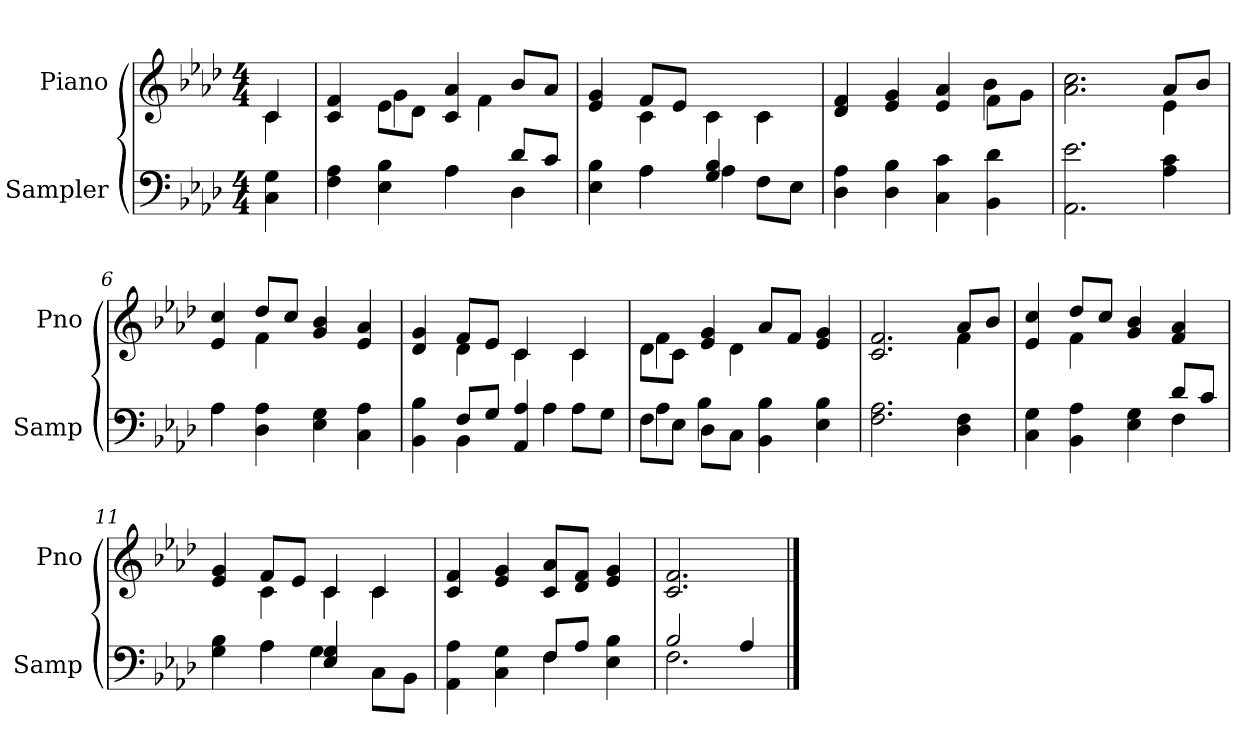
**kern	**kern
*part2	*part1
*staff2	*staff1
*I"Sampler	*I"Piano
*I'Samp	*I'Pno
*clefF4	*clefG2
*k[b-e-a-d-]	*k[b-e-a-d-]
*A-:	*A-:
*M4/4	*M4/4
=1	=1
*	*^
4C 4G	4c/	4c
=2	=2	=2
*^	*	*
4F 4A-	2ryy	4c 4f	4ryy
4E- 4B-	.	8e-\L	4g
.	.	8d-\J	.
4A-\	4A-	4c 4a-	8ryy
.	.	.	4f
8d-/L	4D-	8b-/L	.
8c/J	.	8a-/J	8ryy
=3	=3	=3	=3
4E- 4B-	4ryy	4e- 4g	4ryy
4A-\	4A-	8f/L	4c
.	.	8e-/J	.
4G 4B-	4A-	4c\	4c
8F\L	4ryy	4c\	4c
8E-\J	.	.	.
*v	*v	*	*
=4	=4	=4
4D- 4A-	4d- 4f	2.ryy
4D- 4B-	4e- 4g	.
4C 4c	4e- 4a-	.
4BB- 4d-	8f\L	4b-
.	8g\J	.
=5	=5	=5
2.AA- 2.e-	2.a- 2.cc	2.ryy
4A- 4c	8a-/L	4e-
.	8b-/J	.
=6	=6	=6
*^	*	*
4A-\	4A-	4e- 4cc	4ryy
4D- 4A-	2.ryy	8dd-/L	4f
.	.	8cc/J	.
4E- 4G	.	4g 4b-	2ryy
4C 4A-	.	4e- 4a-	.
=7	=7	=7	=7
4BB- 4B-	4ryy	4d- 4g	4ryy
8F/L	4BB-	8f/L	4d-
8G/J	.	8e-/J	.
4AA- 4A-	8ryy	4c/	4c
.	4A-	.	.
8A-\L	.	4c/	4c
8G\J	8ryy	.	.
=8	=8	=8	=8
8F\L	4A-	8d-\L	4f
8E-\J	.	8c\J	.
8D-\L	4B-	4e- 4g	8ryy
8C\J	.	.	4d-
4BB- 4B-	2ryy	8a-/L	.
.	.	8f/J	4.ryy
4E- 4B-	.	4e- 4g	.
*v	*v	*	*
=9	=9	=9
2.F 2.A-	2.c 2.f	2.ryy
4D- 4F	8a-/L	4f
.	8b-/J	.
=10	=10	=10
*^	*	*
4C 4G	2.ryy	4e- 4cc	4ryy
4BB- 4A-	.	8dd-/L	4f
.	.	8cc/J	.
4E- 4G	.	4g 4b-	2ryy
8d-/L	4F	4f 4a-	.
8c/J	.	.	.
=11	=11	=11	=11
4G 4B-	4ryy	4e- 4g	4ryy
4A-\	4A-	8f/L	4c
.	.	8e-/J	.
4E- 4G	4G	4c/	4c
8C\L	4ryy	4c/	4c
8BB-\J	.	.	.
*	*	*v	*v
=12	=12	=12
4AA- 4A-	2ryy	4c 4f
4C 4G	.	4e- 4g
8F/L	4F	8c/ 8a-/L
8A-/J	.	8d-/ 8f/J
4E- 4B-	4ryy	4e- 4g
=13	=13	=13
2B-/	2.F	2.c 2.f
4A-/	.	.
*v	*v	*
==	==
*-	*-
